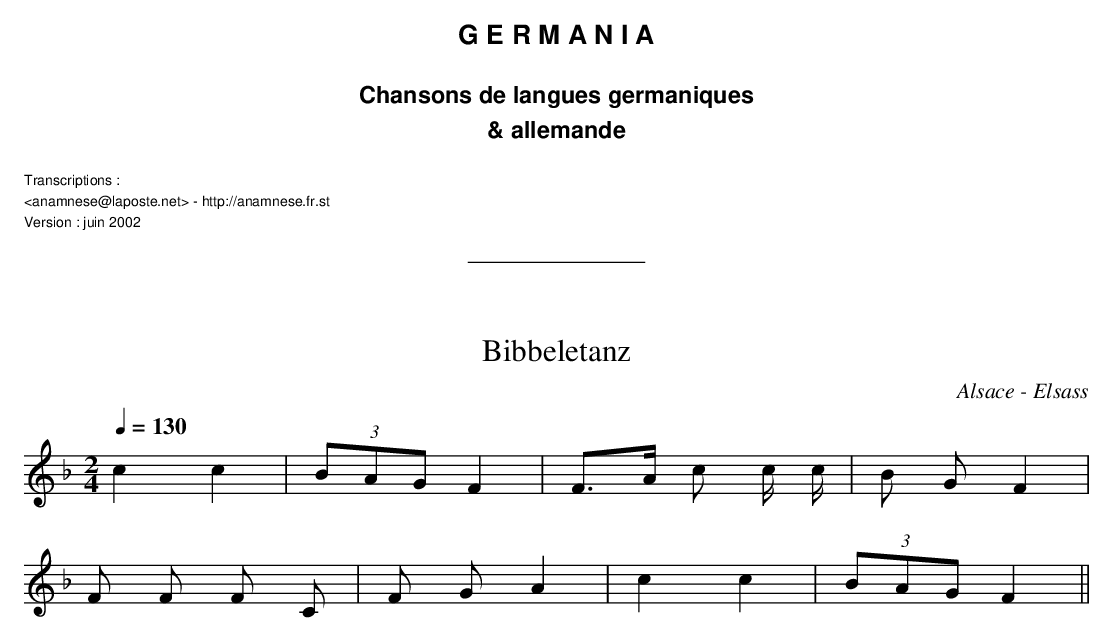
X:1
T:Bibbeletanz
O:Alsace - Elsass
M:2/4
L:1/8
Q:1/4=130
K:F
c2 c2 | (3BAG F2 | F>A c c/ c/ | B G F2 |
F F F C | F G A2 | c2 c2 | (3BAG F2 ||
